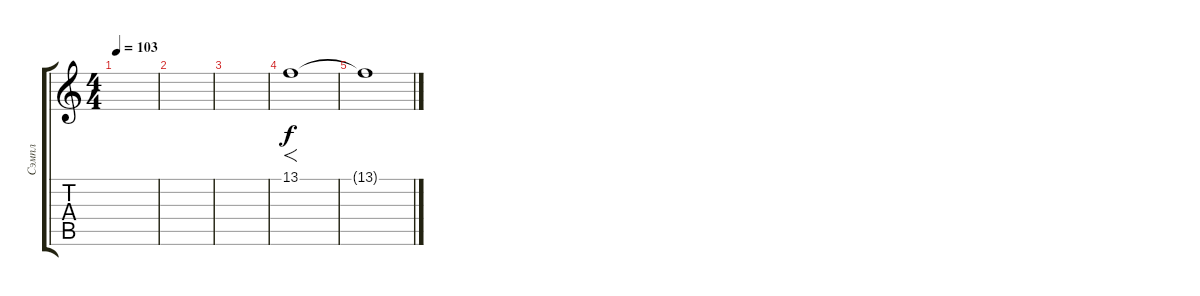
\track ("Сэмпл" "Сэмпл") {instrument pad2warm}
\staff {score tabs}
\tuning (E4 B3 G3 D3 A2 D2) {hide}
\ts (4 4)
\tempo 103
\clef g2
\ks c
|
|
|
13.1.1{f} |
13.1{t}.1{volume 0}
